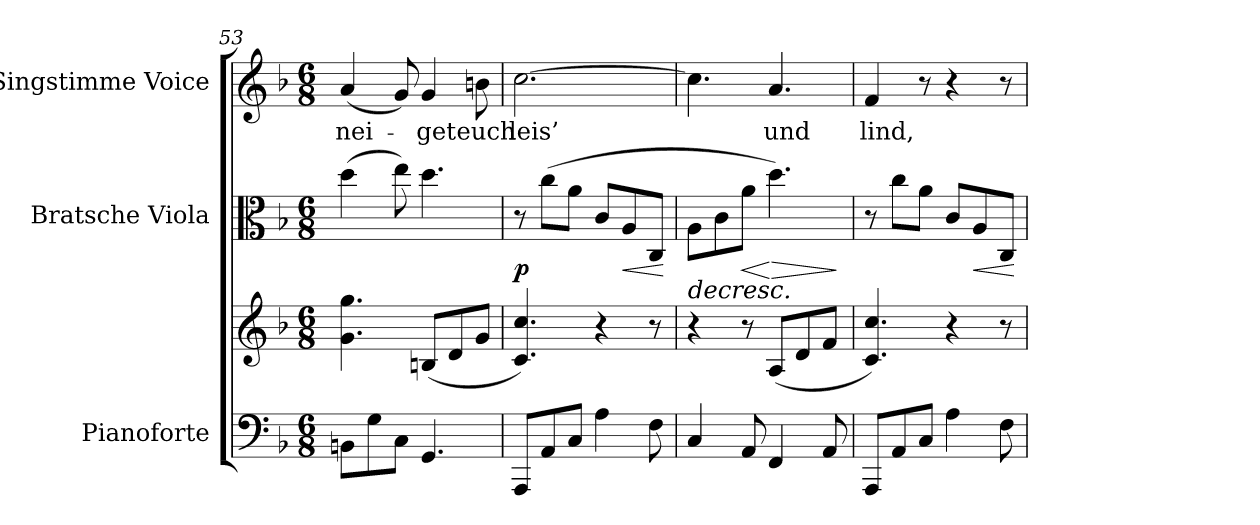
**kern	**kern	**kern	**dynam	**kern	**text
*part3	*part3	*part2	*part2	*part1	*part1
*staff4	*staff3	*staff2	*staff2	*staff1	*staff1
*I"Pianoforte	*	*I"Bratsche Viola	*	*I"Singstimme Voice	*
*I'Pno	*	*I'Vla	*	*	*
*clefF4	*clefG2	*clefC3	*	*clefG2	*
*k[b-]	*k[b-]	*k[b-]	*	*k[b-]	*
*M6/8	*M6/8	*M6/8	*	*M6/8	*
=53	=53	=53	=53	=53	=53
!	!	!	!	!	!LO:LY:b
8BBn\L	4.g\ 4.gg\	(4dd\	.	(4a/	nei-
8G\	.	.	.	.	.
8C\J	.	8ee\)	.	8g/)	.
!	!	!	!	!	!LO:LY:b
4.GG/	(>8Bn/L	4.dd\	.	4g/	-get
.	8d/	.	.	.	.
!	!	!	!	!	!LO:LY:b
.	8g/J	.	.	8bn\	euch
=54	=54	=54	=54	=54	=54
!	!	!	!LO:DY:b	!	!LO:LY:b
8AAA/L	4.c/ 4.cc/)	8r	p	[2.cc\	leis’
8AA/	.	(8cc\L	.	.	.
8C/J	.	8a\J	.	.	.
4A\	4r	8c/L	.	.	.
!	!	!	!LO:HP:b	!	!
.	.	8A/	<	.	.
8F\	8r	8C/J	.	.	.
.	.	.	[	.	.
!!LO:PB:g=z
=55	=55	=55	=55	=55	=55
!	!	!	!LO:HP:b	!	!
4C/	4r	8A\L	>	4.cc\]	.
.	.	8c\	.	.	.
!	!	!	!LO:HP:b	!	!
8AA/	8r	8a\J	<	.	.
!	!	!	!LO:HP:n=1:b	!	!LO:LY:b
4FF/	(>8A/L	4.dd\)	] [ >	4.a/	und
.	8d/	.	.	.	.
8AA/	8f/J	.	.	.	.
.	.	.	]	.	.
=56	=56	=56	=56	=56	=56
!	!	!	!	!	!LO:LY:b
8AAA/L	4.c/ 4.cc/)	8r	.	4f/	lind,
8AA/	.	8cc\L	.	.	.
8C/J	.	8a\J	.	8r	.
4A\	4r	8c/L	.	4r	.
!	!	!	!LO:HP:b	!	!
.	.	8A/	<	.	.
8F\	8r	8C/J	.	8r	.
.	.	.	[	.	.
=	=	=	=	=	=
*-	*-	*-	*-	*-	*-
